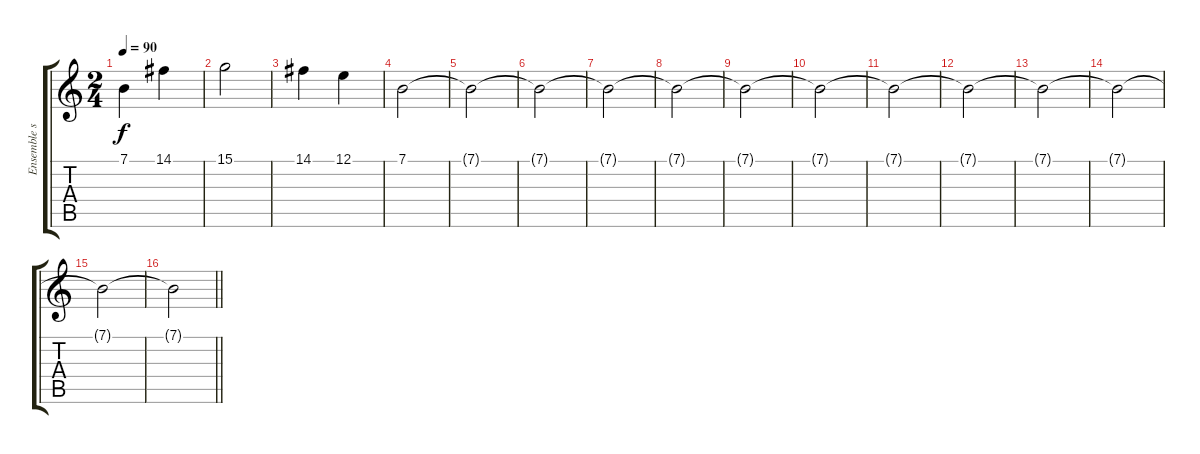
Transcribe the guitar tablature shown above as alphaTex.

\track ("Ensemble string" "Ensemble s") {instrument stringensemble1}
\staff {score tabs}
\tuning (E4 B3 G3 D3 A2 E2) {hide}
\ts (2 4)
\tempo 90
\clef g2
\ks c
7.1.4{dy f} 14.1.4 |
15.1.2 |
14.1.4 12.1.4 |
7.1.2 |
7.1{t}.2 |
7.1{t}.2 |
7.1{t}.2 |
7.1{t}.2 |
7.1{t}.2 |
7.1{t}.2 |
7.1{t}.2 |
7.1{t}.2 |
7.1{t}.2 |
7.1{t}.2 |
7.1{t}.2 |
\barLineRight lightlight
7.1{t}.2
